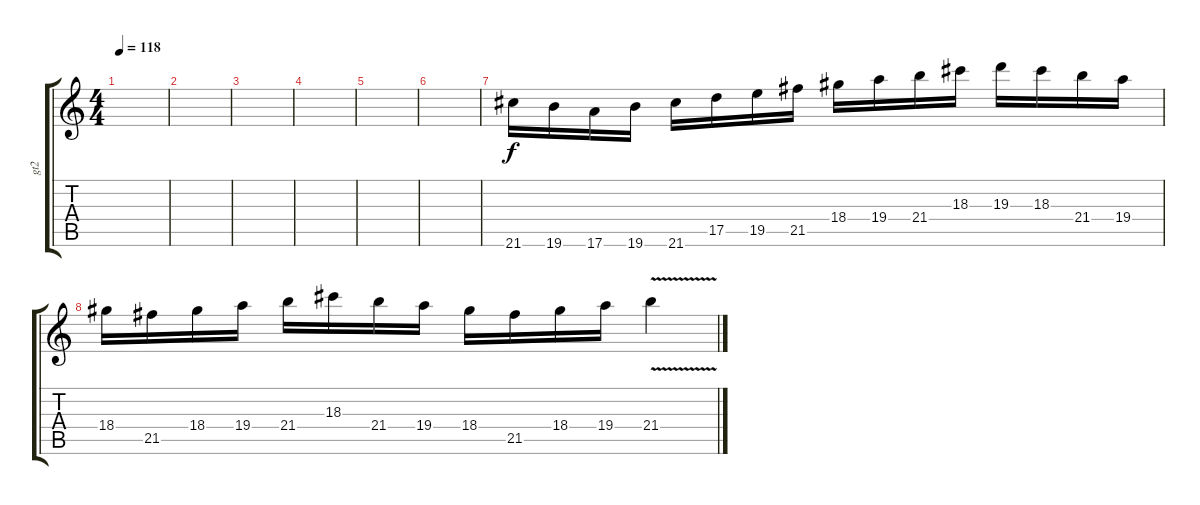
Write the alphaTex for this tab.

\track ("gt2" "gt2") {instrument distortionguitar}
\staff {score tabs}
\tuning (E4 B3 G3 D3 A2 E2) {hide}
\ts (4 4)
\tempo 118
\clef g2
\ks c
|
|
|
|
|
|
21.6.16 19.6.16 17.6.16 19.6.16 21.6.16 17.5.16 19.5.16 21.5.16 18.4.16 19.4.16 21.4.16 18.3.16 19.3.16 18.3.16 21.4.16 19.4.16 |
18.4.16 21.5.16 18.4.16 19.4.16 21.4.16 18.3.16 21.4.16 19.4.16 18.4.16 21.5.16 18.4.16 19.4.16 21.4{v}.4
